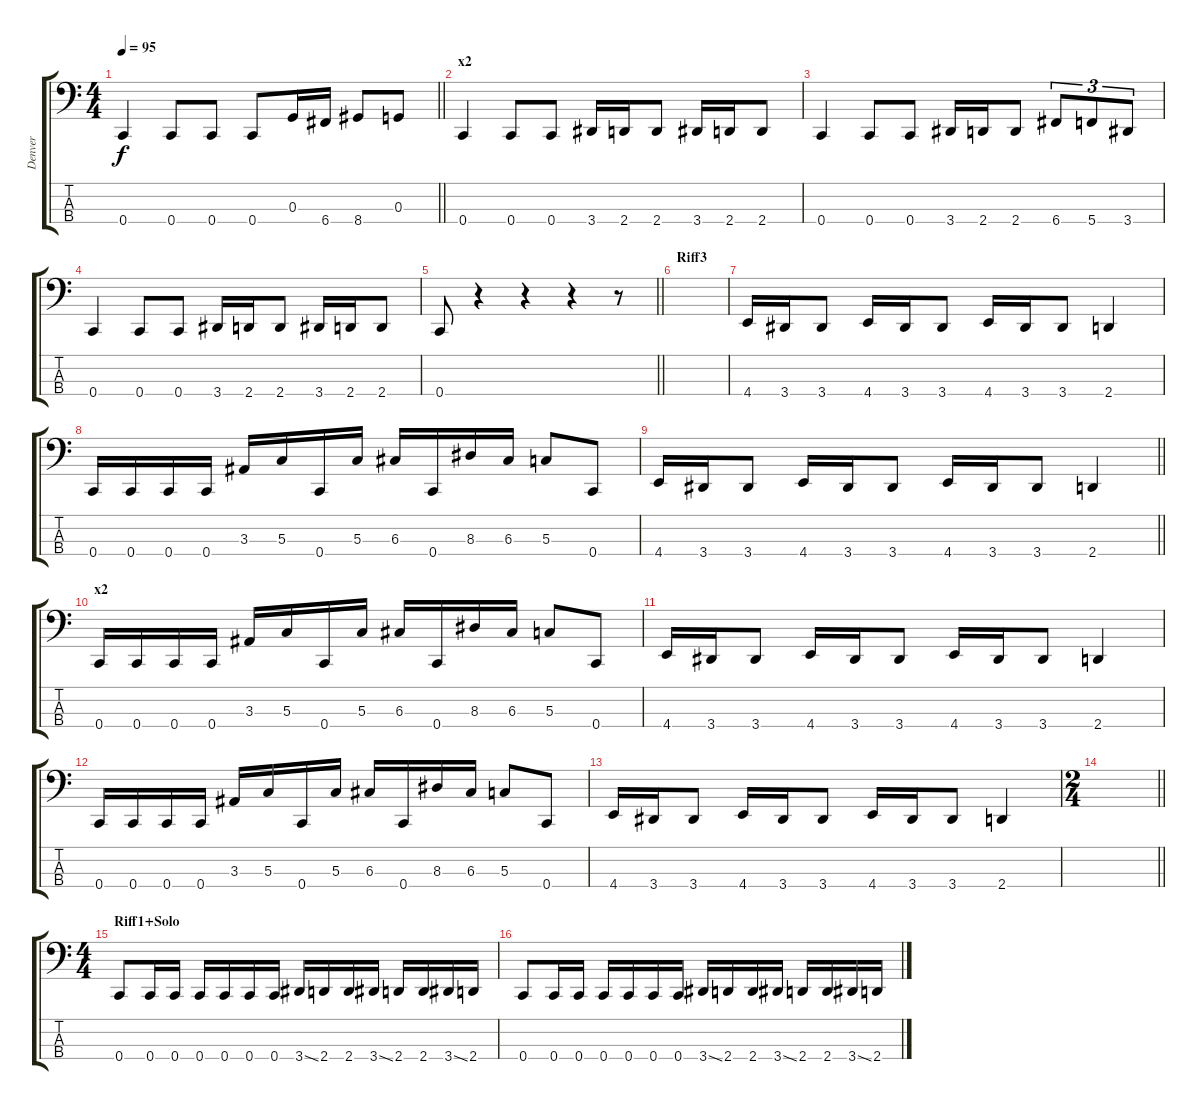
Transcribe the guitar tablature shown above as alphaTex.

\track ("Denver" "Denver") {instrument electricbasspick}
\staff {score tabs}
\tuning (F2 C2 G1 C1) {hide}
\ts (4 4)
\tempo 95
\clef f4
\barLineRight lightlight
\ks c
0.4.4{dy f} 0.4.8 0.4.8 0.4.8 0.3.16 6.4.16 8.4.8 0.3.8 |
\section ("" "x2")
0.4.4 0.4.8 0.4.8 3.4.16 2.4.16 2.4.8 3.4.16 2.4.16 2.4.8 |
0.4.4 0.4.8 0.4.8 3.4.16 2.4.16 2.4.8 6.4.8{tu (3 2)} 5.4.8{tu (3 2)} 3.4.8{tu (3 2)} |
0.4.4 0.4.8 0.4.8 3.4.16 2.4.16 2.4.8 3.4.16 2.4.16 2.4.8 |
\barLineRight lightlight
0.4.8 r.4 r.4 r.4 r.8 |
\section ("" "Riff3")
|
4.4.16 3.4.16 3.4.8 4.4.16 3.4.16 3.4.8 4.4.16 3.4.16 3.4.8 2.4.4 |
0.4.16 0.4.16 0.4.16 0.4.16 3.3.16 5.3.16 0.4.16 5.3.16 6.3.16 0.4.16 8.3.16 6.3.16 5.3.8 0.4.8 |
\barLineRight lightlight
4.4.16 3.4.16 3.4.8 4.4.16 3.4.16 3.4.8 4.4.16 3.4.16 3.4.8 2.4.4 |
\section ("" "x2")
0.4.16 0.4.16 0.4.16 0.4.16 3.3.16 5.3.16 0.4.16 5.3.16 6.3.16 0.4.16 8.3.16 6.3.16 5.3.8 0.4.8 |
4.4.16 3.4.16 3.4.8 4.4.16 3.4.16 3.4.8 4.4.16 3.4.16 3.4.8 2.4.4 |
0.4.16 0.4.16 0.4.16 0.4.16 3.3.16 5.3.16 0.4.16 5.3.16 6.3.16 0.4.16 8.3.16 6.3.16 5.3.8 0.4.8 |
4.4.16 3.4.16 3.4.8 4.4.16 3.4.16 3.4.8 4.4.16 3.4.16 3.4.8 2.4.4 |
\ts (2 4)
\barLineRight lightlight
|
\ts (4 4)
\section ("" "Riff1+Solo")
0.4.8 0.4.16 0.4.16 0.4.16 0.4.16 0.4.16 0.4.16 3.4{ss}.16 2.4.16 2.4.16 3.4{ss}.16 2.4.16 2.4.16 3.4{ss}.16 2.4.16 |
0.4.8 0.4.16 0.4.16 0.4.16 0.4.16 0.4.16 0.4.16 3.4{ss}.16 2.4.16 2.4.16 3.4{ss}.16 2.4.16 2.4.16 3.4{ss}.16 2.4.16
